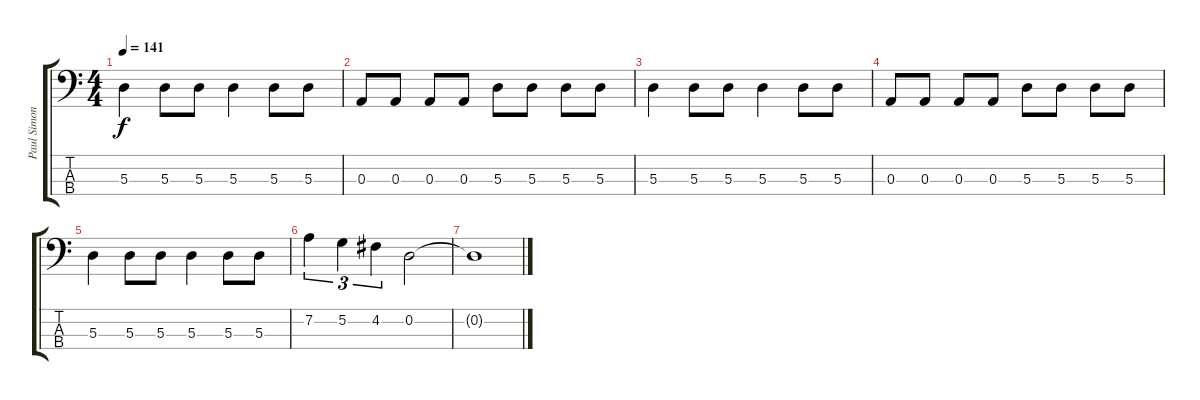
\track ("Paul Simonon - Bass" "Paul Simon") {instrument electricbassfinger}
\staff {score tabs}
\tuning (G2 D2 A1 E1) {hide}
\ts (4 4)
\tempo 141
\clef f4
\ks c
5.3.4{dy f} 5.3.8 5.3.8 5.3.4 5.3.8 5.3.8 |
0.3.8 0.3.8 0.3.8 0.3.8 5.3.8 5.3.8 5.3.8 5.3.8 |
5.3.4 5.3.8 5.3.8 5.3.4 5.3.8 5.3.8 |
0.3.8 0.3.8 0.3.8 0.3.8 5.3.8 5.3.8 5.3.8 5.3.8 |
5.3.4 5.3.8 5.3.8 5.3.4 5.3.8 5.3.8 |
7.2.4{tu (3 2)} 5.2.4{tu (3 2)} 4.2.4{tu (3 2)} 0.2.2 |
0.2{t}.1
